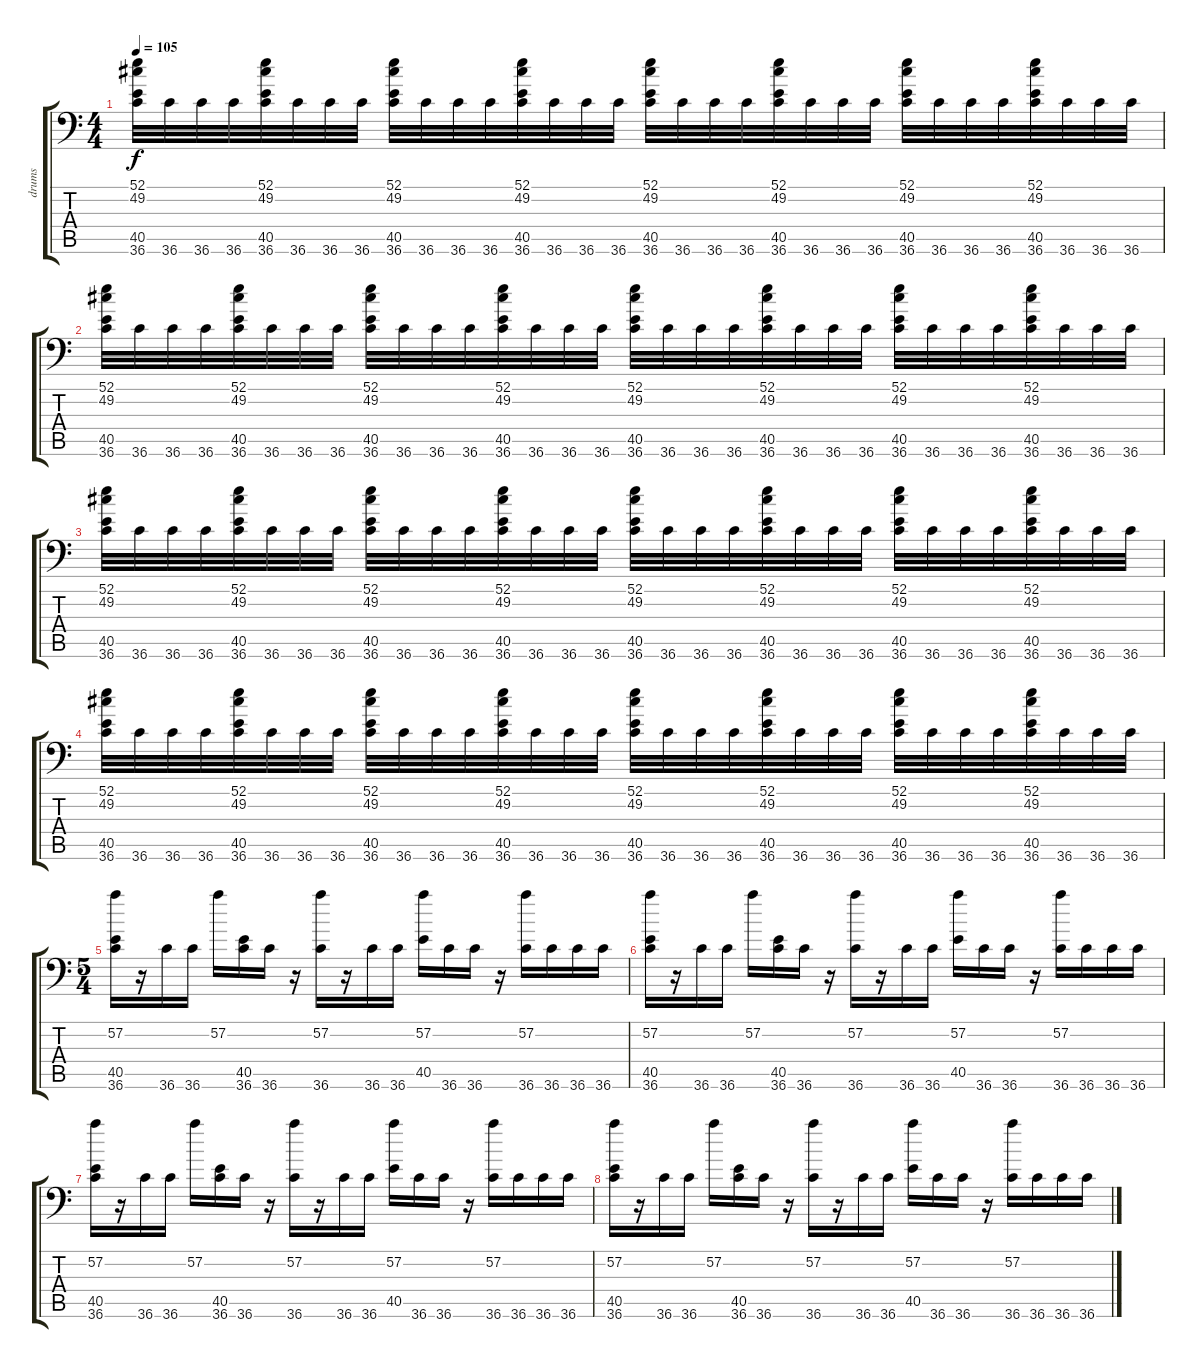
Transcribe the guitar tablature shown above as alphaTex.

\track ("drums" "drums") {instrument acousticgrandpiano}
\staff {score tabs}
\tuning (C-1 C-1 C-1 C-1 C-1 C-1) {hide}
\ts (4 4)
\tempo 105
\clef f4
\ks c
(52.1 49.2 40.5 36.6).32{dy f} 36.6.32 36.6.32 36.6.32 (52.1 49.2 40.5 36.6).32 36.6.32 36.6.32 36.6.32 (52.1 49.2 40.5 36.6).32 36.6.32 36.6.32 36.6.32 (52.1 49.2 40.5 36.6).32 36.6.32 36.6.32 36.6.32 (52.1 49.2 40.5 36.6).32 36.6.32 36.6.32 36.6.32 (52.1 49.2 40.5 36.6).32 36.6.32 36.6.32 36.6.32 (52.1 49.2 40.5 36.6).32 36.6.32 36.6.32 36.6.32 (52.1 49.2 40.5 36.6).32 36.6.32 36.6.32 36.6.32 |
(52.1 49.2 40.5 36.6).32 36.6.32 36.6.32 36.6.32 (52.1 49.2 40.5 36.6).32 36.6.32 36.6.32 36.6.32 (52.1 49.2 40.5 36.6).32 36.6.32 36.6.32 36.6.32 (52.1 49.2 40.5 36.6).32 36.6.32 36.6.32 36.6.32 (52.1 49.2 40.5 36.6).32 36.6.32 36.6.32 36.6.32 (52.1 49.2 40.5 36.6).32 36.6.32 36.6.32 36.6.32 (52.1 49.2 40.5 36.6).32 36.6.32 36.6.32 36.6.32 (52.1 49.2 40.5 36.6).32 36.6.32 36.6.32 36.6.32 |
(52.1 49.2 40.5 36.6).32 36.6.32 36.6.32 36.6.32 (52.1 49.2 40.5 36.6).32 36.6.32 36.6.32 36.6.32 (52.1 49.2 40.5 36.6).32 36.6.32 36.6.32 36.6.32 (52.1 49.2 40.5 36.6).32 36.6.32 36.6.32 36.6.32 (52.1 49.2 40.5 36.6).32 36.6.32 36.6.32 36.6.32 (52.1 49.2 40.5 36.6).32 36.6.32 36.6.32 36.6.32 (52.1 49.2 40.5 36.6).32 36.6.32 36.6.32 36.6.32 (52.1 49.2 40.5 36.6).32 36.6.32 36.6.32 36.6.32 |
(52.1 49.2 40.5 36.6).32 36.6.32 36.6.32 36.6.32 (52.1 49.2 40.5 36.6).32 36.6.32 36.6.32 36.6.32 (52.1 49.2 40.5 36.6).32 36.6.32 36.6.32 36.6.32 (52.1 49.2 40.5 36.6).32 36.6.32 36.6.32 36.6.32 (52.1 49.2 40.5 36.6).32 36.6.32 36.6.32 36.6.32 (52.1 49.2 40.5 36.6).32 36.6.32 36.6.32 36.6.32 (52.1 49.2 40.5 36.6).32 36.6.32 36.6.32 36.6.32 (52.1 49.2 40.5 36.6).32 36.6.32 36.6.32 36.6.32 |
\ts (5 4)
(57.2 40.5 36.6).16 r.16 36.6.16 36.6.16 57.2.16 (40.5 36.6).16 36.6.16 r.16 (57.2 36.6).16 r.16 36.6.16 36.6.16 (57.2 40.5).16 36.6.16 36.6.16 r.16 (57.2 36.6).16 36.6.16 36.6.16 36.6.16 |
(57.2 40.5 36.6).16 r.16 36.6.16 36.6.16 57.2.16 (40.5 36.6).16 36.6.16 r.16 (57.2 36.6).16 r.16 36.6.16 36.6.16 (57.2 40.5).16 36.6.16 36.6.16 r.16 (57.2 36.6).16 36.6.16 36.6.16 36.6.16 |
(57.2 40.5 36.6).16 r.16 36.6.16 36.6.16 57.2.16 (40.5 36.6).16 36.6.16 r.16 (57.2 36.6).16 r.16 36.6.16 36.6.16 (57.2 40.5).16 36.6.16 36.6.16 r.16 (57.2 36.6).16 36.6.16 36.6.16 36.6.16 |
(57.2 40.5 36.6).16 r.16 36.6.16 36.6.16 57.2.16 (40.5 36.6).16 36.6.16 r.16 (57.2 36.6).16 r.16 36.6.16 36.6.16 (57.2 40.5).16 36.6.16 36.6.16 r.16 (57.2 36.6).16 36.6.16 36.6.16 36.6.16
